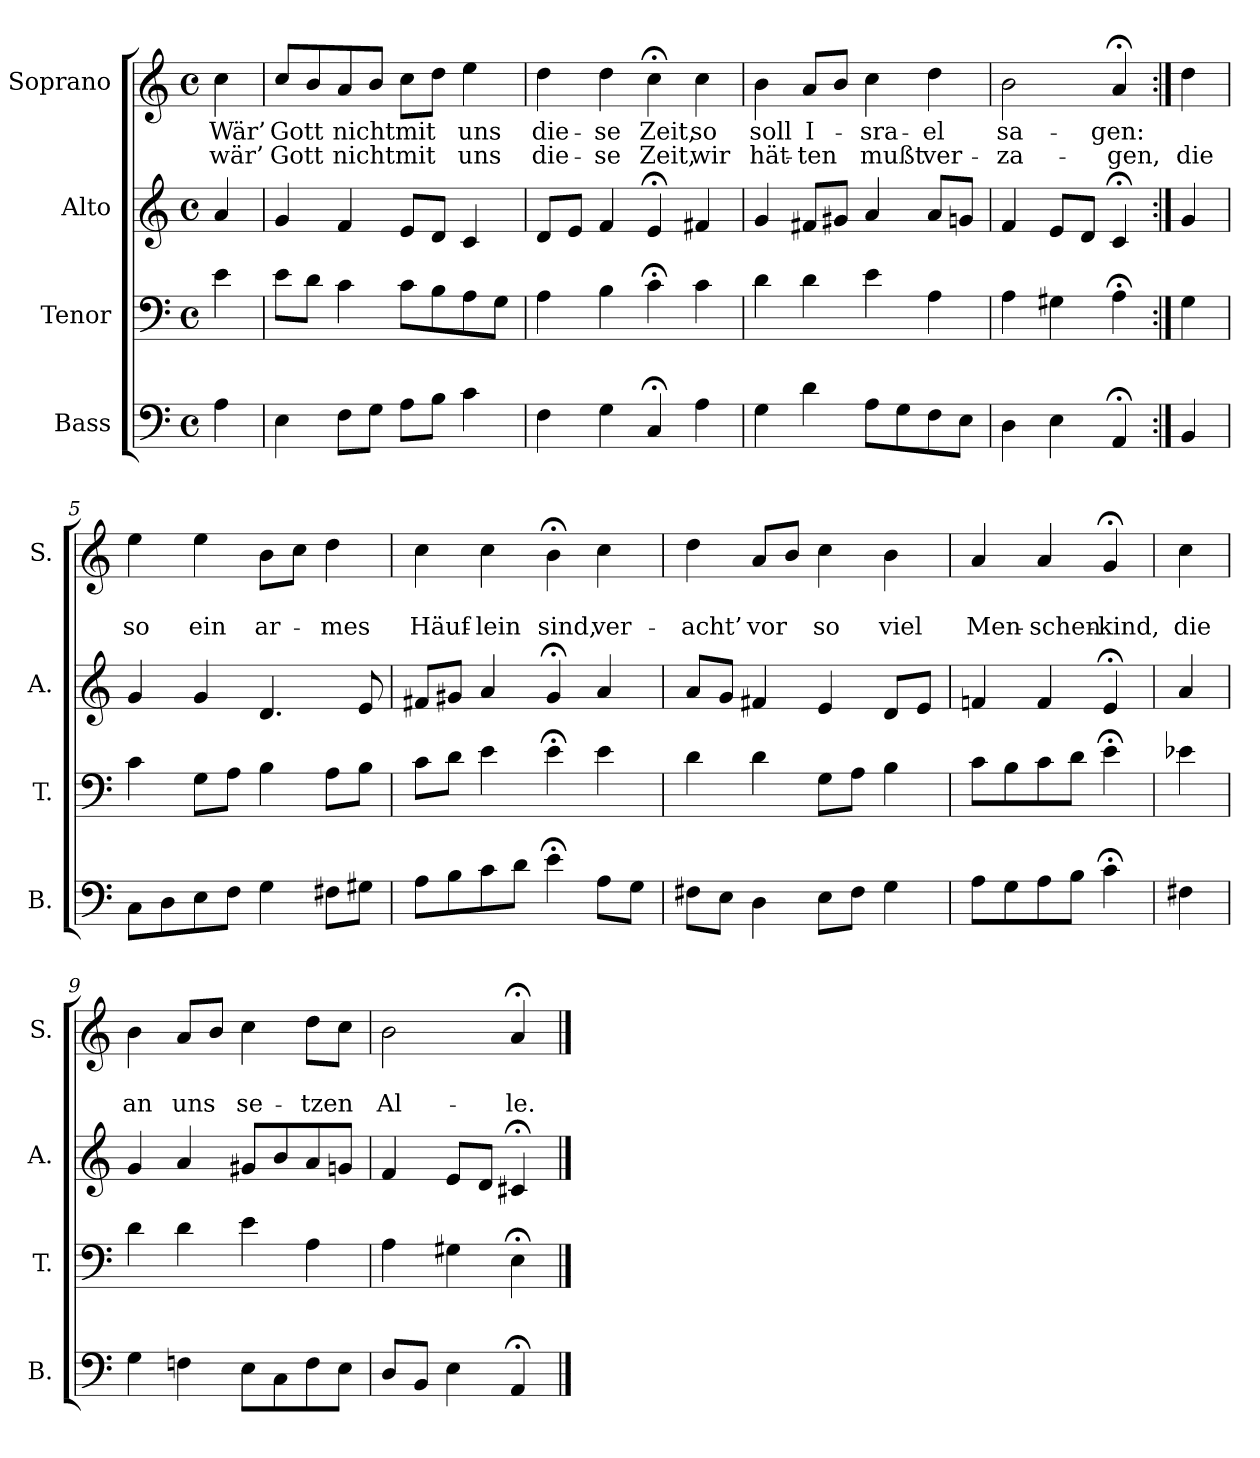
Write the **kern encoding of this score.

**kern	**kern	**kern	**kern	**text	**text
*part4	*part3	*part2	*part1	*part1	*part1
*staff4	*staff3	*staff2	*staff1	*staff1	*staff1
*I"Bass	*I"Tenor	*I"Alto	*I"Soprano	*	*
*I'B.	*I'T.	*I'A.	*I'S.	*	*
*clefF4	*clefF4	*clefG2	*clefG2	*	*
*k[]	*k[]	*k[]	*k[]	*	*
*a:	*a:	*a:	*a:	*	*
*M4/4	*M4/4	*M4/4	*M4/4	*	*
*met(c)	*met(c)	*met(c)	*met(c)	*	*
=	=	=	=	=	=
4A\	4e\	4a/	4cc\	Wär’	wär’
=1	=1	=1	=1	=1	=1
4E\	8e\L	4g/	8cc/L	Gott	Gott
.	8d\J	.	8b/	.	.
8F\L	4c\	4f/	8a/	nicht	nicht
8G\J	.	.	8b/J	.	.
8A\L	8c\L	8e/L	8cc\L	mit	mit
8B\J	8B\	8d/J	8dd\J	.	.
4c\	8A\	4c/	4ee\	uns	uns
.	8G\J	.	.	.	.
=2	=2	=2	=2	=2	=2
4F\	4A\	8d/L	4dd\	die-	die-
.	.	8e/J	.	.	.
4G\	4B\	4f/	4dd\	-se	-se
4C;</	4c;<\	4e;</	4cc;<\	Zeit,	Zeit,
4A\	4c\	4f#X/	4cc\	so	wir
=3	=3	=3	=3	=3	=3
4G\	4d\	4g/	4b\	soll	hät-
4d\	4d\	8f#X/L	8a/L	I-	-ten
.	.	8g#X/J	8b/J	.	.
8A\L	4e\	4a/	4cc\	-sra-	mußt
8G\	.	.	.	.	.
8F\	4A\	8a/L	4dd\	-el	ver-
8E\J	.	8gn/J	.	.	.
=4	=4	=4	=4	=4	=4
4D\	4A\	4f/	2b\	sa-	-za-
4E\	4G#X\	8e/L	.	.	.
.	.	8d/J	.	.	.
4AA;</	4A;<\	4c;</	4a;</	-gen:	-gen,
!!LO:LB:g=z
=4a:|!	=4a:|!	=4a:|!	=4a:|!	=4a:|!	=4a:|!
4BB/	4G\	4g/	4dd\	.	die
=5	=5	=5	=5	=5	=5
8C\L	4c\	4g/	4ee\	.	so
8D\	.	.	.	.	.
8E\	8G\L	4g/	4ee\	.	ein
8F\J	8A\J	.	.	.	.
4G\	4B\	4.d/	8b\L	.	ar-
.	.	.	8cc\J	.	.
8F#X\L	8A\L	.	4dd\	.	-mes
8G#X\J	8B\J	8e/	.	.	.
=6	=6	=6	=6	=6	=6
8A\L	8c\L	8f#X/L	4cc\	.	Häuf-
8B\	8d\J	8g#X/J	.	.	.
8c\	4e\	4a/	4cc\	.	-lein
8d\J	.	.	.	.	.
4e;<\	4e;<\	4g#;</	4b;<\	.	sind,
8A\L	4e\	4a/	4cc\	.	ver-
8G\J	.	.	.	.	.
=7	=7	=7	=7	=7	=7
8F#X\L	4d\	8a/L	4dd\	.	-acht’
8E\J	.	8g/J	.	.	.
4D\	4d\	4f#X/	8a/L	.	vor
.	.	.	8b/J	.	.
8E\L	8G\L	4e/	4cc\	.	so
8F#\J	8A\J	.	.	.	.
4G\	4B\	8d/L	4b\	.	viel
.	.	8e/J	.	.	.
=8	=8	=8	=8	=8	=8
8A\L	8c\L	4fn/	4a/	.	Men-
8G\	8B\	.	.	.	.
8A\	8c\	4f/	4a/	.	-schen-
8B\J	8d\J	.	.	.	.
4c;<\	4e;<\	4e;</	4g;</	.	-kind,
!!LO:PB:g=z
=8a	=8a	=8a	=8a	=8a	=8a
4F#X\	4e-X\	4a/	4cc\	.	die
=9	=9	=9	=9	=9	=9
4G\	4d\	4g/	4b\	.	an
4Fn\	4d\	4a/	8a/L	.	uns
.	.	.	8b/J	.	.
8E\L	4e\	8g#X/L	4cc\	.	se-
8C\	.	8b/	.	.	.
8F\	4A\	8a/	8dd\L	.	-tzen
8E\J	.	8gn/J	8cc\J	.	.
=10	=10	=10	=10	=10	=10
8D/L	4A\	4f/	2b\	.	Al-
8BB/J	.	.	.	.	.
4E\	4G#X\	8e/L	.	.	.
.	.	8d/J	.	.	.
4AA;</	4E;<\	4c#X;</	4a;</	.	-le.
==	==	==	==	==	==
*-	*-	*-	*-	*-	*-
